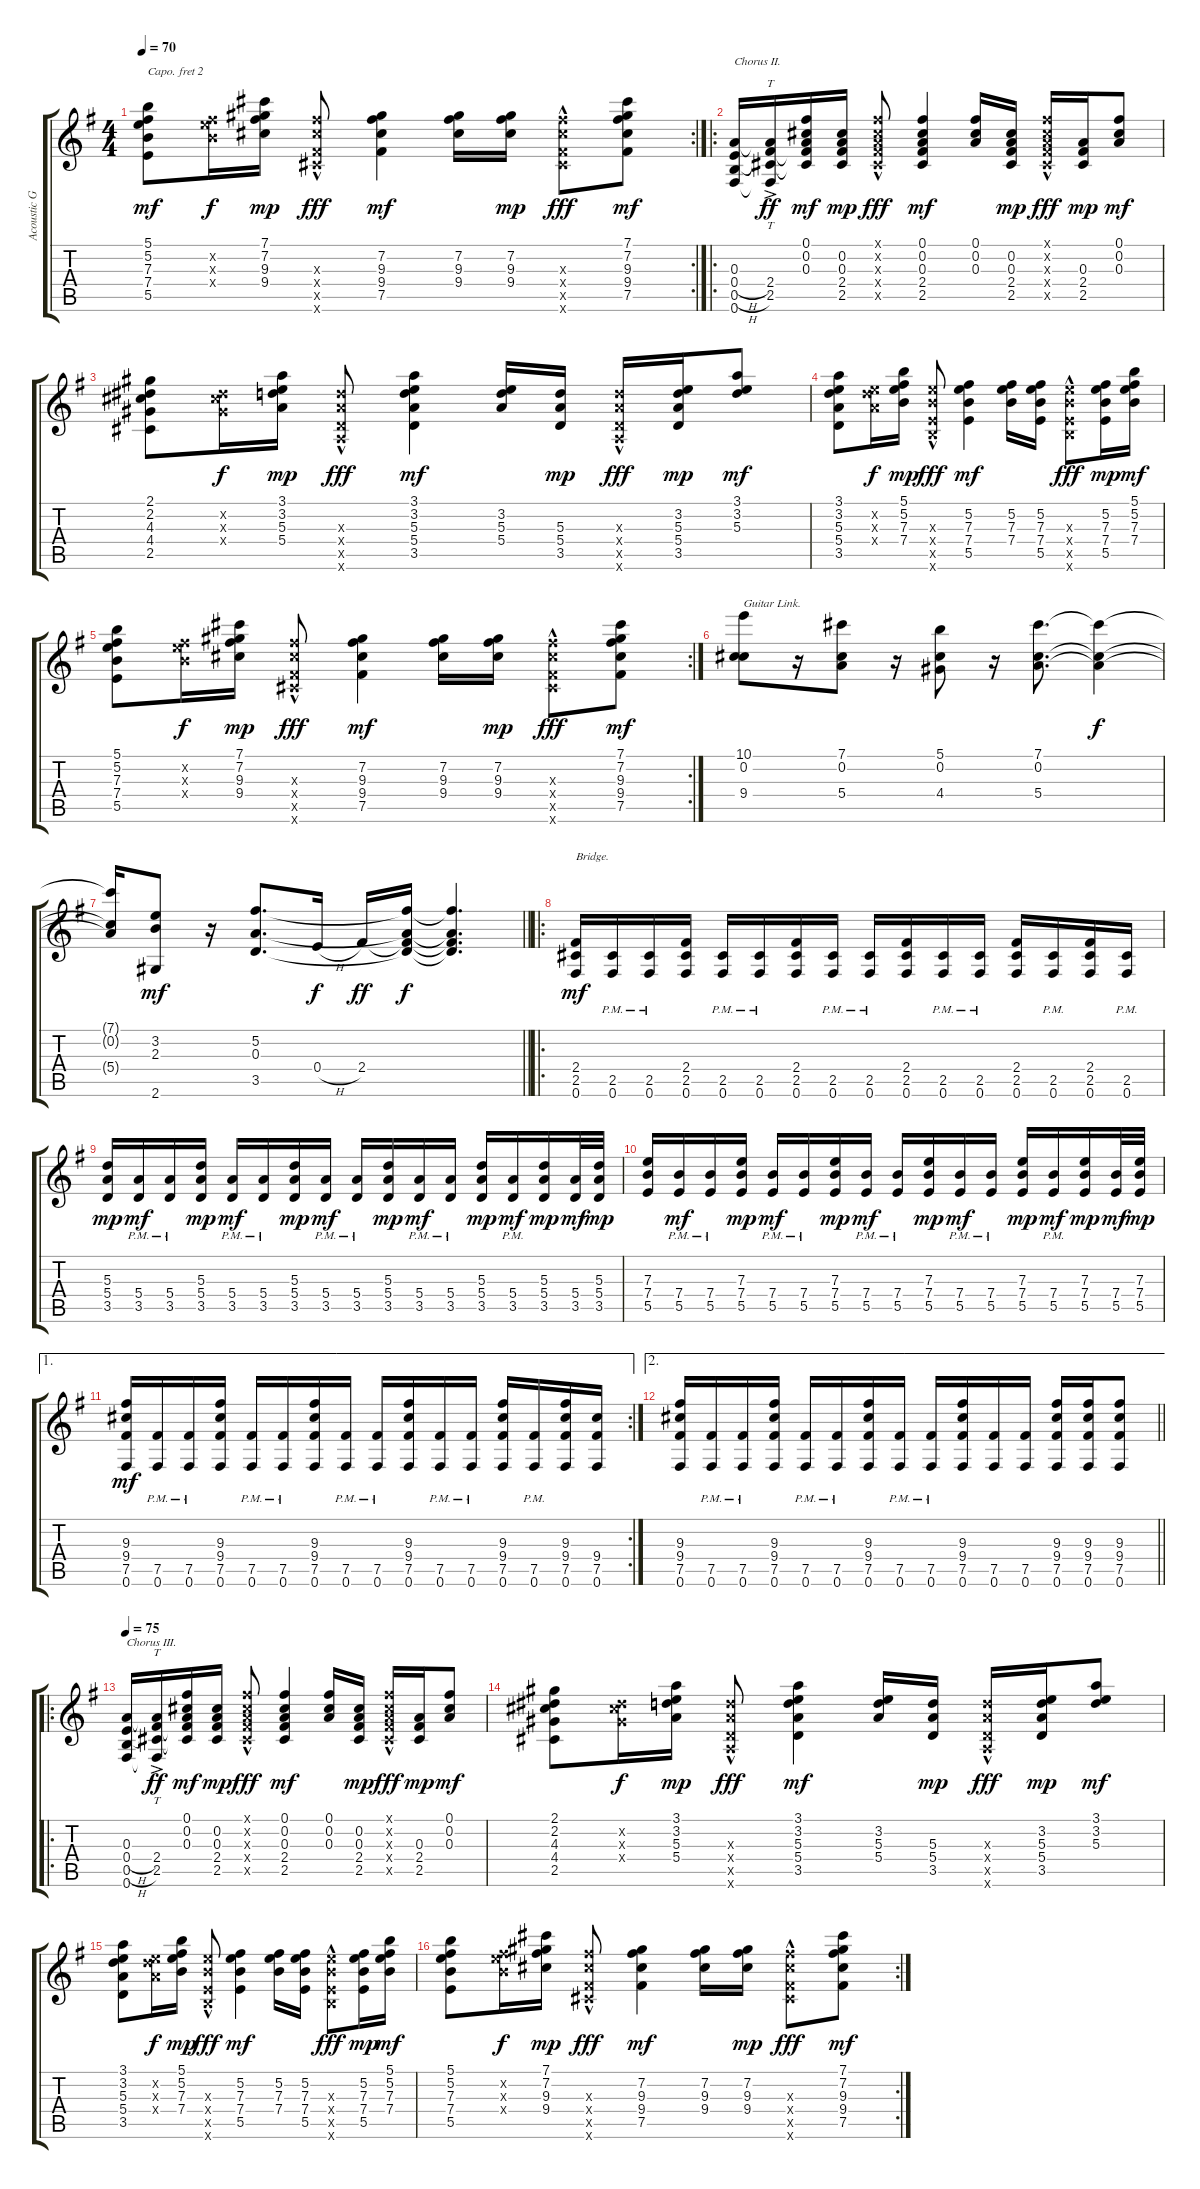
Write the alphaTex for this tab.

\track ("Acoustic Guitar" "Acoustic G") {instrument acousticguitarsteel}
\staff {score tabs}
\capo 2
\tuning (E4 B3 G3 D3 A2 E2) {hide}
\rc 2
\ts (4 4)
\tempo 70
\clef g2
\ks eminor
(5.1 5.2 7.3 7.4 5.5).8{dy mf} (5.2{x} 7.3{x} 7.4{x}).16{dy f} (7.1 7.2 9.3 9.4).16{dy mp} (9.3{hac x} 9.4{hac x} 7.5{hac x} 7.6{hac x}).8{dy fff} (7.2 9.3 9.4 7.5).4{dy mf} (7.2 9.3 9.4).16 (7.2 9.3 9.4).16{dy mp} (9.3{hac x} 9.4{hac x} 7.5{hac x} 7.6{hac x}).8{dy fff} (7.1 7.2 9.3 9.4 7.5).8{dy mf} |
\ro
(0.3 0.4{h} 0.5{h} 0.6).16{txt "Chorus II."} (0.3{t} 2.4{ac} 2.5{ac} 0.6{t}).16{tt dy ff} (0.1 0.2 0.3 2.4{t} 2.5{t}).16{dy mf} (0.2 0.3 2.4 2.5).16{dy mp} (0.1{x} 0.2{hac x} 0.3{hac x} 2.4{hac x} 2.5{hac x}).8{dy fff} (0.1 0.2 0.3 2.4 2.5).4{dy mf} (0.1 0.2 0.3).16 (0.2 0.3 2.4 2.5).16{dy mp} (0.1{x} 0.2{hac x} 0.3{hac x} 2.4{hac x} 2.5{hac x}).16{dy fff} (0.3 2.4 2.5).16{dy mp} (0.1 0.2 0.3).8{dy mf} |
(2.1 2.2 4.3 4.4 2.5).8 (2.2{x} 4.3{x} 4.4{x}).16{dy f} (3.1 3.2 5.3 5.4).16{dy mp} (5.3{hac x} 5.4{hac x} 3.5{hac x} 3.6{hac x}).8{dy fff} (3.1 3.2 5.3 5.4 3.5).4{dy mf} (3.2 5.3 5.4).16 (5.3 5.4 3.5).16{dy mp} (5.3{hac x} 5.4{hac x} 3.5{hac x} 3.6{hac x}).16{dy fff} (3.2 5.3 5.4 3.5).16{dy mp} (3.1 3.2 5.3).8{dy mf} |
(3.1 3.2 5.3 5.4 3.5).8 (3.2{x} 5.3{x} 5.4{x}).16{dy f} (5.1 5.2 7.3 7.4).16{dy mp} (7.3{hac x} 7.4{hac x} 5.5{hac x} 5.6{hac x}).8{dy fff} (5.2 7.3 7.4 5.5).4{dy mf} (5.2 7.3 7.4).16 (5.2 7.3 7.4 5.5).16 (7.3{hac x} 7.4{hac x} 5.5{hac x} 5.6{hac x}).8{dy fff} (5.2 7.3 7.4 5.5).16{dy mp} (5.1 5.2 7.3 7.4).16{dy mf} |
\rc 2
(5.1 5.2 7.3 7.4 5.5).8 (5.2{x} 7.3{x} 7.4{x}).16{dy f} (7.1 7.2 9.3 9.4).16{dy mp} (9.3{hac x} 9.4{hac x} 7.5{hac x} 7.6{hac x}).8{dy fff} (7.2 9.3 9.4 7.5).4{dy mf} (7.2 9.3 9.4).16 (7.2 9.3 9.4).16{dy mp} (9.3{hac x} 9.4{hac x} 7.5{hac x} 7.6{hac x}).8{dy fff} (7.1 7.2 9.3 9.4 7.5).8{dy mf} |
(10.1 0.2 9.4).8{txt "Guitar Link."} r.16 (7.1 0.2 5.4).8 r.16 (5.1 0.2 4.4).8 r.16 (7.1 0.2 5.4).8{d} (7.1{t} 0.2{t} 5.4{t}).4{dy f} |
\barLineRight lightlight
(7.1{t} 0.2{t} 5.4{t}).16 (3.2 2.3 2.6).8{dy mf} r.16 (5.2 0.3 3.5).8{d} 0.4{h}.16{dy f} 2.4.16{dy ff} (5.2{t} 0.3{t} 2.4{t} 3.5{t}).16{dy f} (5.2{t} 0.3{t} 2.4{t} 3.5{t}).4{d} |
\ro
(2.4 2.5 0.6).16{txt "Bridge." dy mf} (2.5{pm} 0.6{pm}).16 (2.5{pm} 0.6{pm}).16 (2.4 2.5 0.6).16 (2.5{pm} 0.6{pm}).16 (2.5{pm} 0.6{pm}).16 (2.4 2.5 0.6).16 (2.5{pm} 0.6{pm}).16 (2.5{pm} 0.6{pm}).16 (2.4 2.5 0.6).16 (2.5{pm} 0.6{pm}).16 (2.5{pm} 0.6{pm}).16 (2.4 2.5 0.6).16 (2.5{pm} 0.6{pm}).16 (2.4 2.5 0.6).16 (2.5{pm} 0.6{pm}).16 |
(5.3 5.4 3.5).16{dy mp} (5.4{pm} 3.5{pm}).16{dy mf} (5.4{pm} 3.5{pm}).16 (5.3 5.4 3.5).16{dy mp} (5.4{pm} 3.5{pm}).16{dy mf} (5.4{pm} 3.5{pm}).16 (5.3 5.4 3.5).16{dy mp} (5.4{pm} 3.5{pm}).16{dy mf} (5.4{pm} 3.5{pm}).16 (5.3 5.4 3.5).16{dy mp} (5.4{pm} 3.5{pm}).16{dy mf} (5.4{pm} 3.5{pm}).16 (5.3 5.4 3.5).16{dy mp} (5.4{pm} 3.5{pm}).16{dy mf} (5.3 5.4 3.5).16{dy mp} (5.4 3.5).32{dy mf} (5.3 5.4 3.5).32{dy mp} |
(7.3 7.4 5.5).16 (7.4{pm} 5.5{pm}).16{dy mf} (7.4{pm} 5.5{pm}).16 (7.3 7.4 5.5).16{dy mp} (7.4{pm} 5.5{pm}).16{dy mf} (7.4{pm} 5.5{pm}).16 (7.3 7.4 5.5).16{dy mp} (7.4{pm} 5.5{pm}).16{dy mf} (7.4{pm} 5.5{pm}).16 (7.3 7.4 5.5).16{dy mp} (7.4{pm} 5.5{pm}).16{dy mf} (7.4{pm} 5.5{pm}).16 (7.3 7.4 5.5).16{dy mp} (7.4{pm} 5.5{pm}).16{dy mf} (7.3 7.4 5.5).16{dy mp} (7.4 5.5).32{dy mf} (7.3 7.4 5.5).32{dy mp} |
\ae 1
\rc 2
(9.3 9.4 7.5 0.6).16{dy mf} (7.5{pm} 0.6{pm}).16 (7.5{pm} 0.6{pm}).16 (9.3 9.4 7.5 0.6).16 (7.5{pm} 0.6{pm}).16 (7.5{pm} 0.6{pm}).16 (9.3 9.4 7.5 0.6).16 (7.5{pm} 0.6{pm}).16 (7.5{pm} 0.6{pm}).16 (9.3 9.4 7.5 0.6).16 (7.5{pm} 0.6{pm}).16 (7.5{pm} 0.6{pm}).16 (9.3 9.4 7.5 0.6).16 (7.5{pm} 0.6{pm}).16 (9.3 9.4 7.5 0.6).16 (9.4 7.5 0.6).16 |
\ae 2
\barLineRight lightlight
(9.3 9.4 7.5 0.6).16 (7.5{pm} 0.6{pm}).16 (7.5{pm} 0.6{pm}).16 (9.3 9.4 7.5 0.6).16 (7.5{pm} 0.6{pm}).16 (7.5{pm} 0.6{pm}).16 (9.3 9.4 7.5 0.6).16 (7.5{pm} 0.6{pm}).16 (7.5{pm} 0.6{pm}).16 (9.3 9.4 7.5 0.6).16 (7.5 0.6).16 (7.5 0.6).16 (9.3 9.4 7.5 0.6).16 (9.3 9.4 7.5 0.6).16 (9.3 9.4 7.5 0.6).8 |
\ro
\tempo 75
(0.3 0.4{h} 0.5{h} 0.6).16{txt "Chorus III."} (0.3{t} 2.4{ac} 2.5{ac} 0.6{t}).16{tt dy ff} (0.1 0.2 0.3 2.4{t} 2.5{t}).16{dy mf} (0.2 0.3 2.4 2.5).16{dy mp} (0.1{x} 0.2{hac x} 0.3{hac x} 2.4{hac x} 2.5{hac x}).8{dy fff} (0.1 0.2 0.3 2.4 2.5).4{dy mf} (0.1 0.2 0.3).16 (0.2 0.3 2.4 2.5).16{dy mp} (0.1{x} 0.2{hac x} 0.3{hac x} 2.4{hac x} 2.5{hac x}).16{dy fff} (0.3 2.4 2.5).16{dy mp} (0.1 0.2 0.3).8{dy mf} |
(2.1 2.2 4.3 4.4 2.5).8 (2.2{x} 4.3{x} 4.4{x}).16{dy f} (3.1 3.2 5.3 5.4).16{dy mp} (5.3{hac x} 5.4{hac x} 3.5{hac x} 3.6{hac x}).8{dy fff} (3.1 3.2 5.3 5.4 3.5).4{dy mf} (3.2 5.3 5.4).16 (5.3 5.4 3.5).16{dy mp} (5.3{hac x} 5.4{hac x} 3.5{hac x} 3.6{hac x}).16{dy fff} (3.2 5.3 5.4 3.5).16{dy mp} (3.1 3.2 5.3).8{dy mf} |
(3.1 3.2 5.3 5.4 3.5).8 (3.2{x} 5.3{x} 5.4{x}).16{dy f} (5.1 5.2 7.3 7.4).16{dy mp} (7.3{hac x} 7.4{hac x} 5.5{hac x} 5.6{hac x}).8{dy fff} (5.2 7.3 7.4 5.5).4{dy mf} (5.2 7.3 7.4).16 (5.2 7.3 7.4 5.5).16 (7.3{hac x} 7.4{hac x} 5.5{hac x} 5.6{hac x}).8{dy fff} (5.2 7.3 7.4 5.5).16{dy mp} (5.1 5.2 7.3 7.4).16{dy mf} |
\rc 2
(5.1 5.2 7.3 7.4 5.5).8 (5.2{x} 7.3{x} 7.4{x}).16{dy f} (7.1 7.2 9.3 9.4).16{dy mp} (9.3{hac x} 9.4{hac x} 7.5{hac x} 7.6{hac x}).8{dy fff} (7.2 9.3 9.4 7.5).4{dy mf} (7.2 9.3 9.4).16 (7.2 9.3 9.4).16{dy mp} (9.3{hac x} 9.4{hac x} 7.5{hac x} 7.6{hac x}).8{dy fff} (7.1 7.2 9.3 9.4 7.5).8{dy mf}
